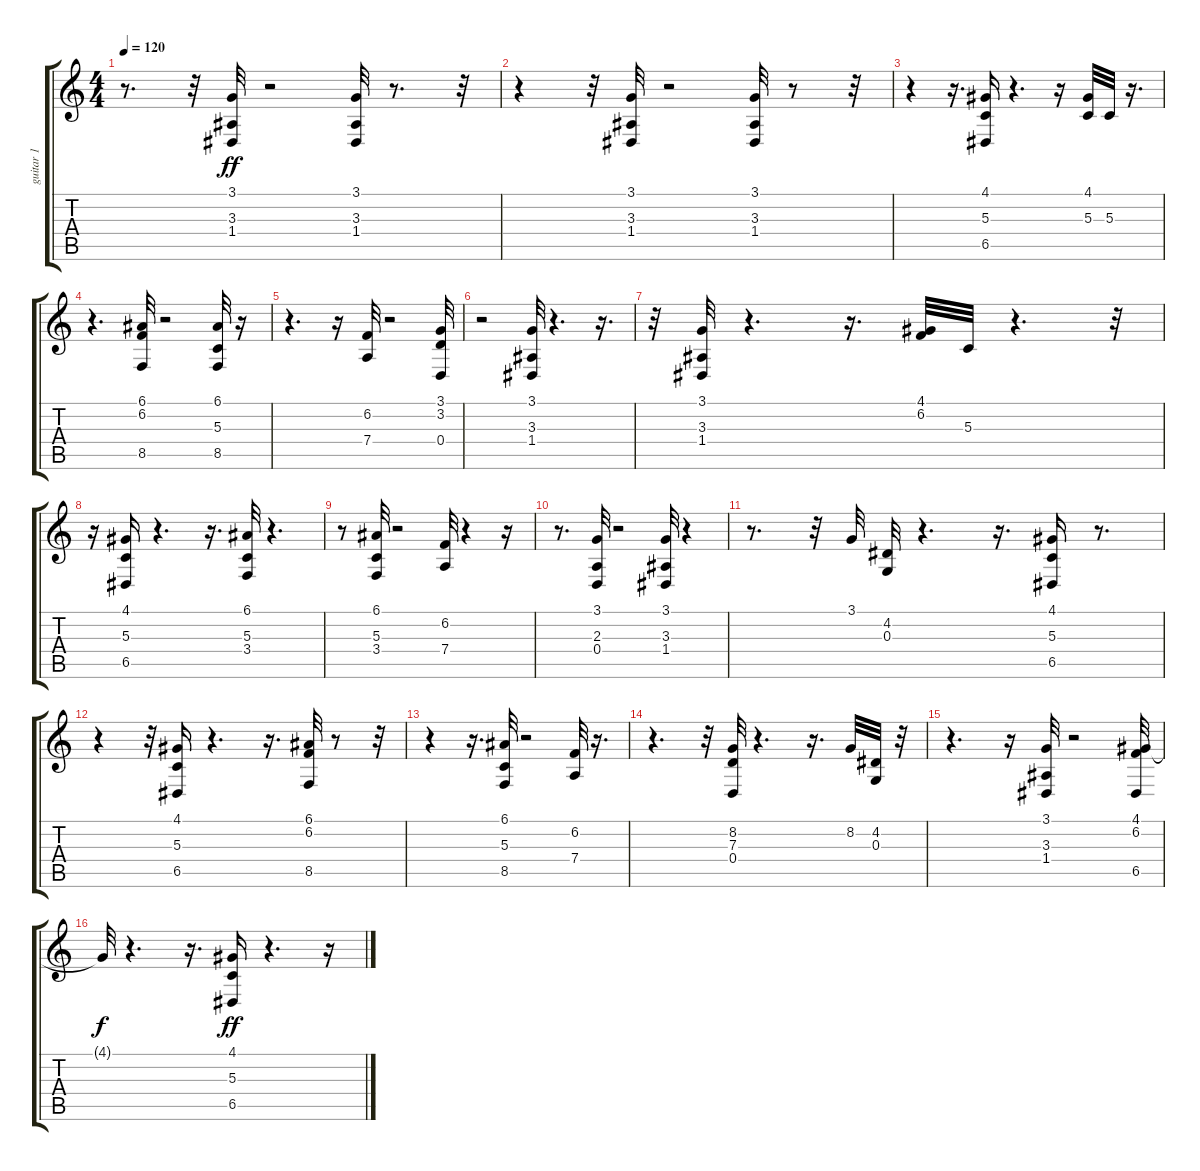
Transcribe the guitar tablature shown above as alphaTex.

\track ("guitar 1" "guitar 1") {instrument acousticgrandpiano}
\staff {score tabs}
\tuning (E4 B3 G3 D3 A2 E2) {hide}
\ts (4 4)
\tempo 120
\clef g2
\ks c
r.8{d dy ff} r.32 (3.1 3.3 1.4).32 r.2 (3.1 3.3 1.4).32 r.8{d} r.32 |
r.4 r.32 (3.1 3.3 1.4).32 r.2 (3.1 3.3 1.4).32 r.8 r.32 |
r.4 r.16{d} (4.1 5.3 6.5).16 r.4{d} r.16 (4.1 5.3).32 5.3.32 r.16{d} |
r.4{d} (6.1 6.2 8.5).32 r.2 (6.1 5.3 8.5).32 r.16 |
r.4{d} r.16 (6.2 7.4).32 r.2 (3.1 3.2 0.4).32 |
r.2 (3.1 3.3 1.4).32 r.4{d} r.16{d} |
r.32 (3.1 3.3 1.4).32 r.4{d} r.16{d} (4.1 6.2).32 5.3.32 r.4{d} r.32 |
r.16 (4.1 5.3 6.5).16 r.4{d} r.16{d} (6.1 5.3 3.4).32 r.4{d} |
r.8 (6.1 5.3 3.4).32 r.2 (6.2 7.4).32 r.4 r.16 |
r.8{d} (3.1 2.3 0.4).32 r.2 (3.1 3.3 1.4).32 r.4 |
r.8{d} r.32 3.1.32 (4.2 0.3).32 r.4{d} r.16{d} (4.1 5.3 6.5).16 r.8{d} |
r.4 r.32 (4.1 5.3 6.5).16 r.4{d} r.16{d} (6.1 6.2 8.5).32 r.8 r.32 |
r.4 r.16{d} (6.1 5.3 8.5).32 r.2 (6.2 7.4).32 r.16{d} |
r.4{d} r.32 (8.2 7.3 0.4).32 r.4{d} r.16{d} 8.2.32 (4.2 0.3).32 r.32 |
r.4{d} r.16 (3.1 3.3 1.4).32 r.2 (4.1 6.2 6.5).32 |
4.1{t}.32{dy f} r.4{d} r.16{d} (4.1 5.3 6.5).16{dy ff} r.4{d} r.16
